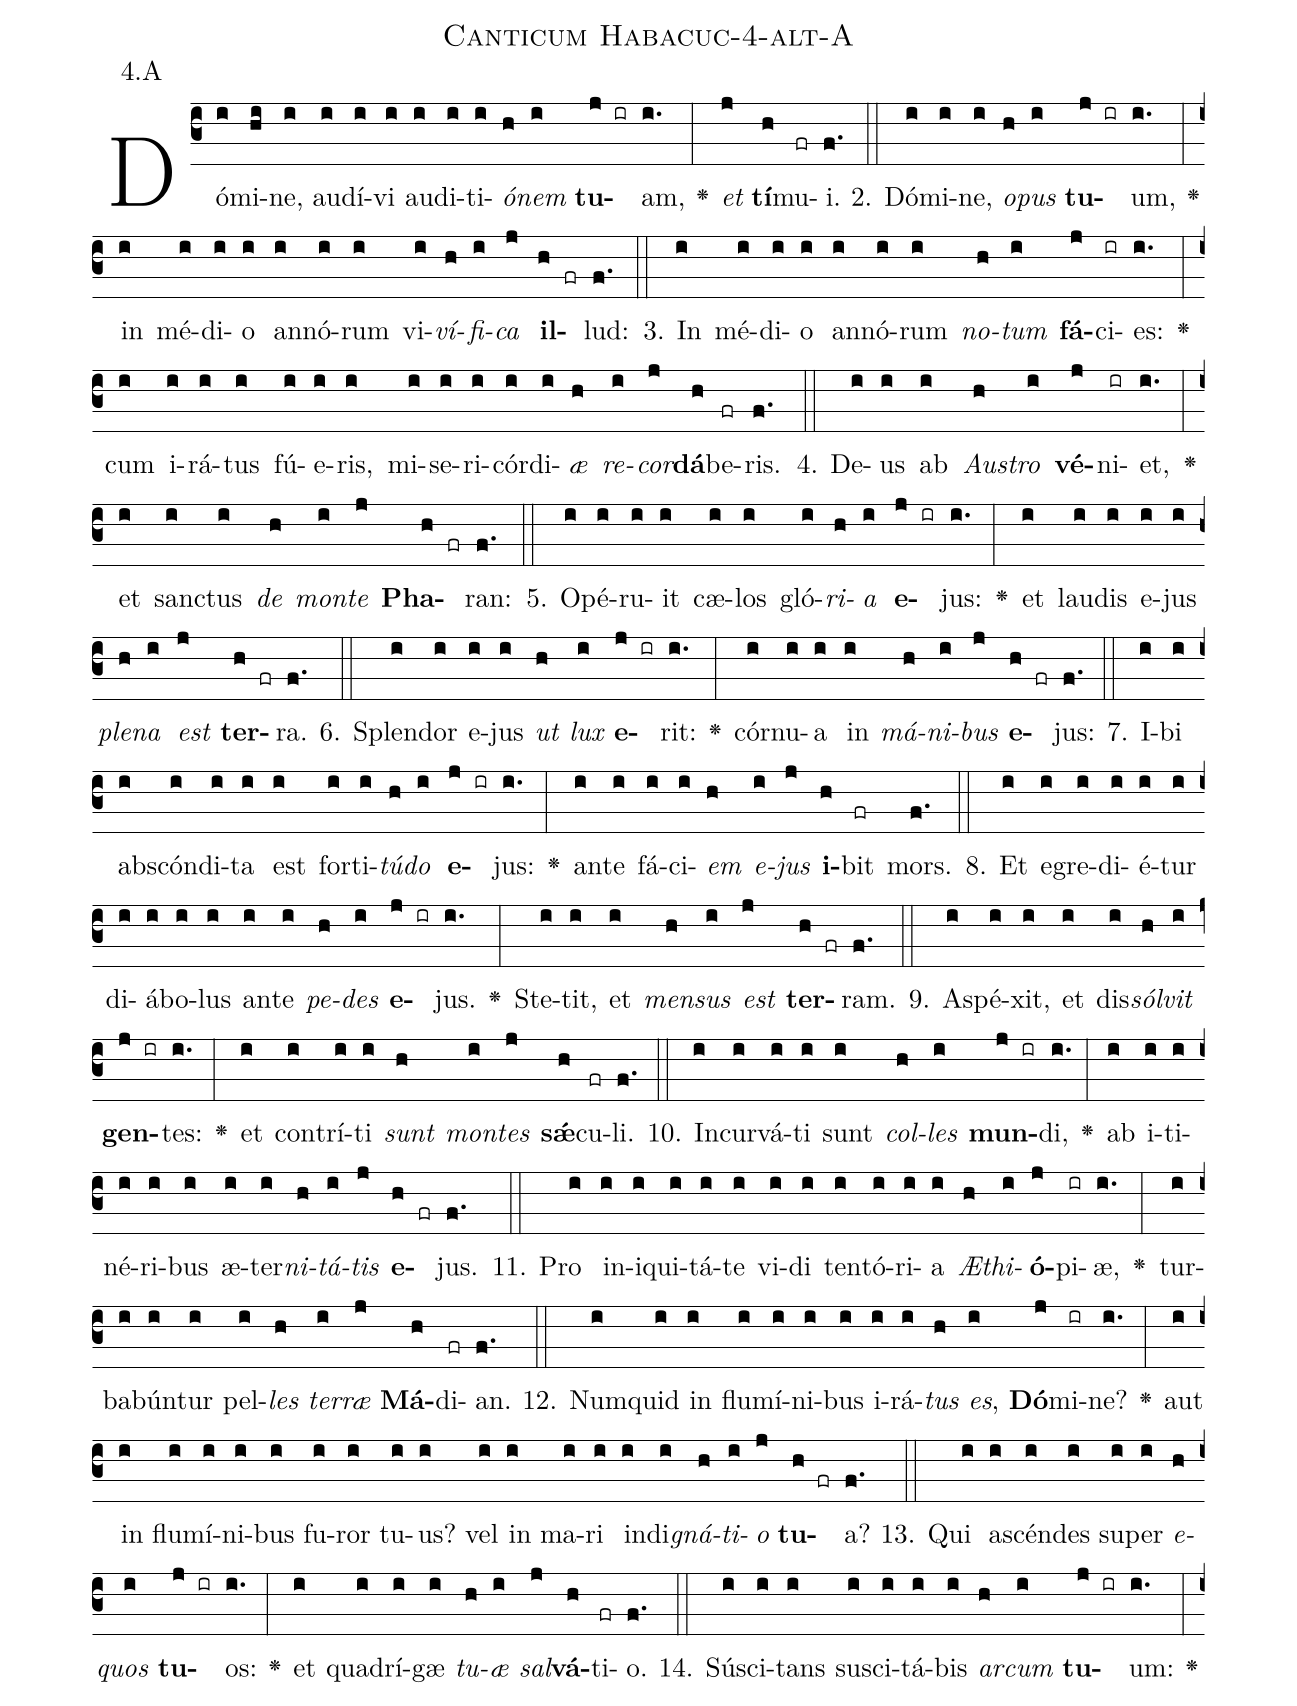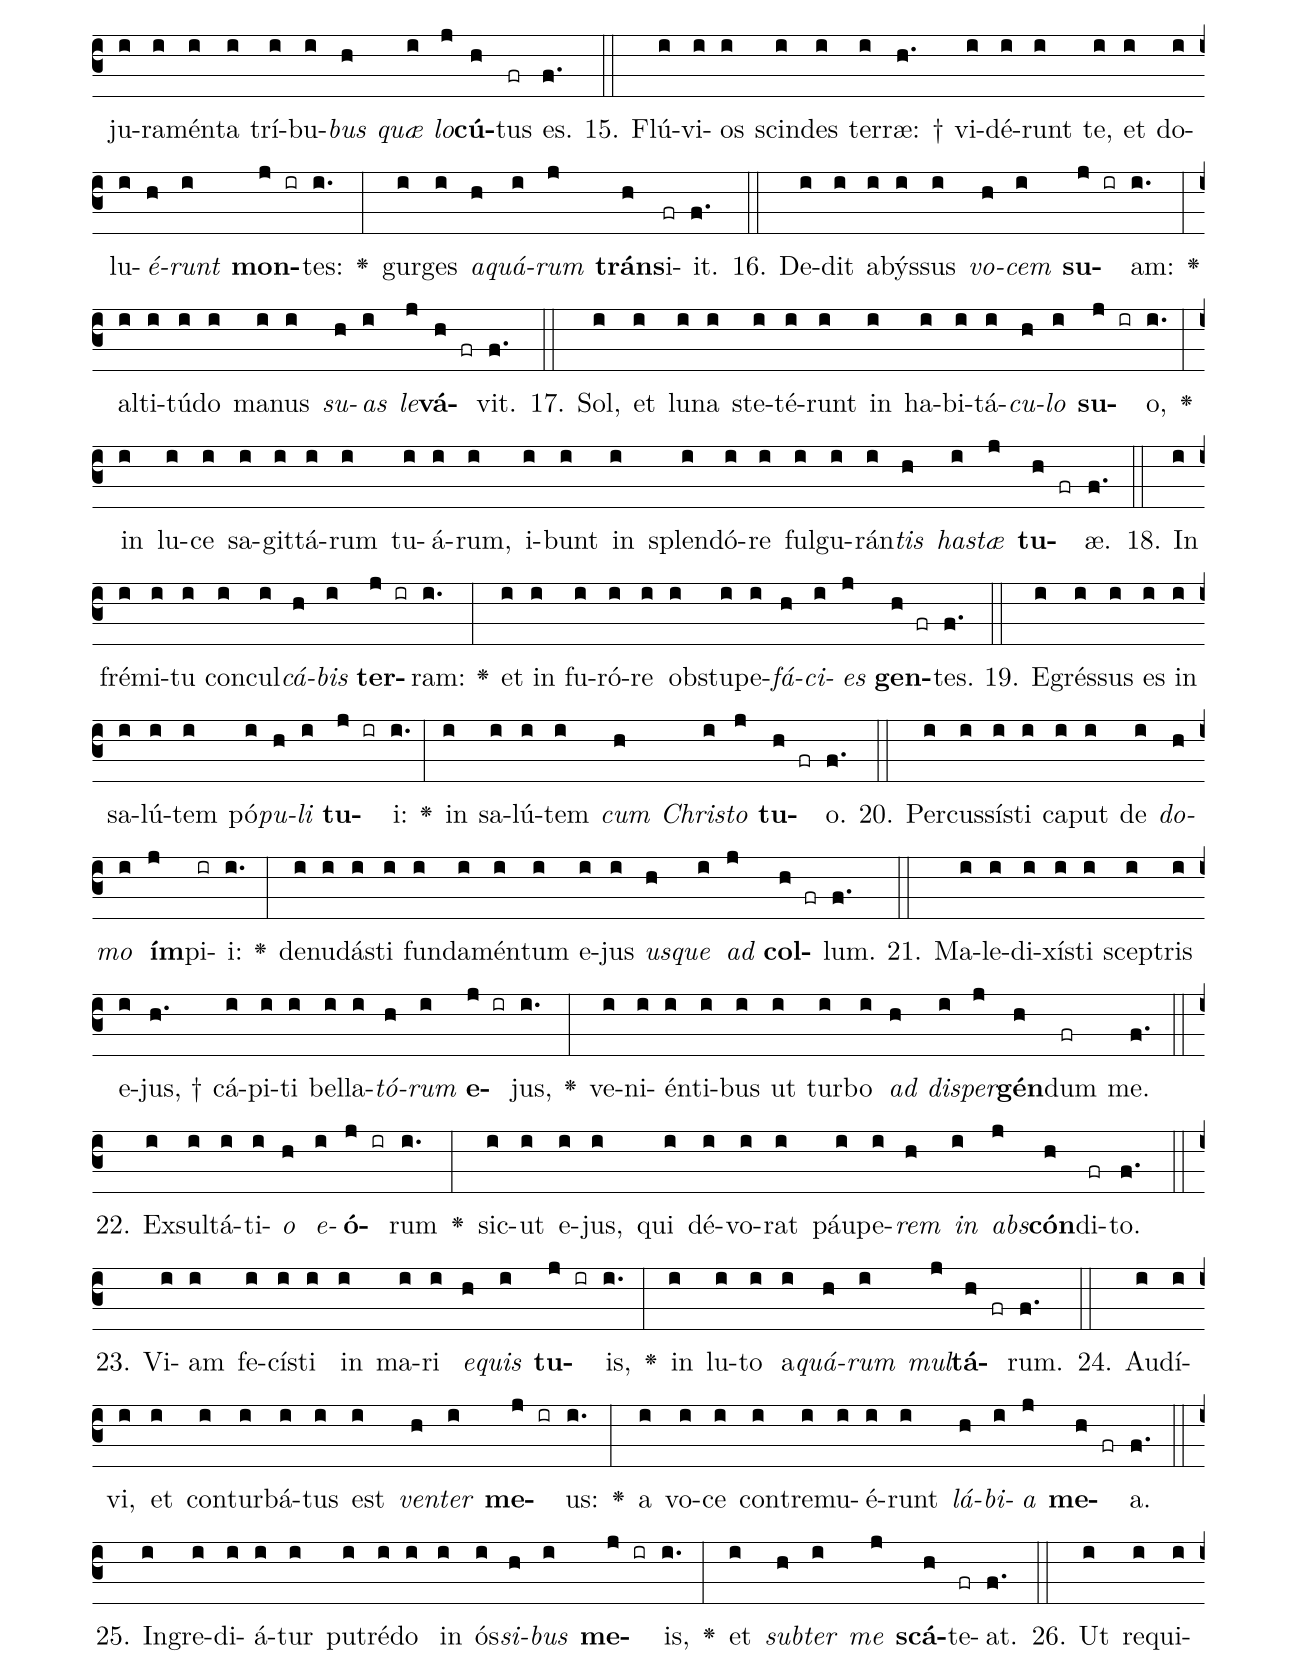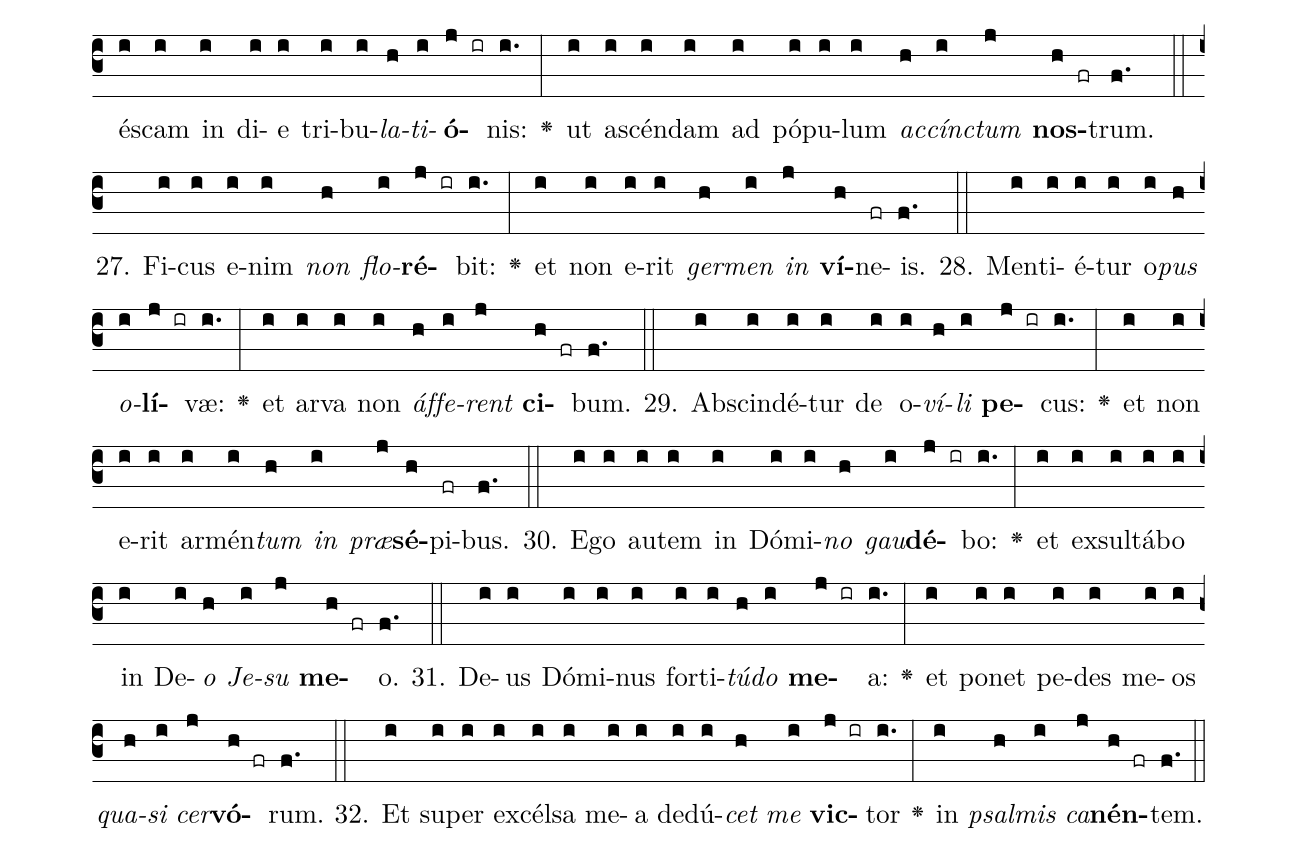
name: Canticum Habacuc-4-alt-A;
annotation: 4.A;
%%
(c3)Dó(i)mi(hi)ne,(i) au(i)dí(i)vi(i) au(i)di(i)ti(i)<i>ó</i>(h)<i>nem</i>(i) <b>tu</b>(j ir)am,(i.) <v>\greheightstar</v>(:) <i>et</i>(j) <b>tí</b>(h)mu(fr)i.(f.) (::)
2. Dó(i)mi(i)ne,(i) <i>o</i>(h)<i>pus</i>(i) <b>tu</b>(j ir)um,(i.) <v>\greheightstar</v>(:) in(i) mé(i)di(i)o(i) an(i)nó(i)rum(i) vi(i)<i>ví</i>(h)<i>fi</i>(i)<i>ca</i>(j) <b>il</b>(h fr)lud:(f.) (::)
3. In(i) mé(i)di(i)o(i) an(i)nó(i)rum(i) <i>no</i>(h)<i>tum</i>(i) <b>fá</b>(j)ci(ir)es:(i.) <v>\greheightstar</v>(:) cum(i) i(i)rá(i)tus(i) fú(i)e(i)ris,(i) mi(i)se(i)ri(i)cór(i)di(i)<i>æ</i>(h) <i>re</i>(i)<i>cor</i>(j)<b>dá</b>(h)be(fr)ris.(f.) (::)
4. De(i)us(i) ab(i) <i>Aus</i>(h)<i>tro</i>(i) <b>vé</b>(j)ni(ir)et,(i.) <v>\greheightstar</v>(:) et(i) sanc(i)tus(i) <i>de</i>(h) <i>mon</i>(i)<i>te</i>(j) <b>Pha</b>(h fr)ran:(f.) (::)
5. O(i)pé(i)ru(i)it(i) cæ(i)los(i) gló(i)<i>ri</i>(h)<i>a</i>(i) <b>e</b>(j ir)jus:(i.) <v>\greheightstar</v>(:) et(i) lau(i)dis(i) e(i)jus(i) <i>ple</i>(h)<i>na</i>(i) <i>est</i>(j) <b>ter</b>(h fr)ra.(f.) (::)
6. Splen(i)dor(i) e(i)jus(i) <i>ut</i>(h) <i>lux</i>(i) <b>e</b>(j ir)rit:(i.) <v>\greheightstar</v>(:) cór(i)nu(i)a(i) in(i) <i>má</i>(h)<i>ni</i>(i)<i>bus</i>(j) <b>e</b>(h fr)jus:(f.) (::)
7. I(i)bi(i) abs(i)cón(i)di(i)ta(i) est(i) for(i)ti(i)<i>tú</i>(h)<i>do</i>(i) <b>e</b>(j ir)jus:(i.) <v>\greheightstar</v>(:) an(i)te(i) fá(i)ci(i)<i>em</i>(h) <i>e</i>(i)<i>jus</i>(j) <b>i</b>(h)bit(fr) mors.(f.) (::)
8. Et(i) e(i)gre(i)di(i)é(i)tur(i) di(i)á(i)bo(i)lus(i) an(i)te(i) <i>pe</i>(h)<i>des</i>(i) <b>e</b>(j ir)jus.(i.) <v>\greheightstar</v>(:) Ste(i)tit,(i) et(i) <i>men</i>(h)<i>sus</i>(i) <i>est</i>(j) <b>ter</b>(h fr)ram.(f.) (::)
9. A(i)spé(i)xit,(i) et(i) dis(i)<i>sól</i>(h)<i>vit</i>(i) <b>gen</b>(j ir)tes:(i.) <v>\greheightstar</v>(:) et(i) con(i)trí(i)ti(i) <i>sunt</i>(h) <i>mon</i>(i)<i>tes</i>(j) <b>sǽ</b>(h)cu(fr)li.(f.) (::)
10. In(i)cur(i)vá(i)ti(i) sunt(i) <i>col</i>(h)<i>les</i>(i) <b>mun</b>(j ir)di,(i.) <v>\greheightstar</v>(:) ab(i) i(i)ti(i)né(i)ri(i)bus(i) æ(i)ter(i)<i>ni</i>(h)<i>tá</i>(i)<i>tis</i>(j) <b>e</b>(h fr)jus.(f.) (::)
11. Pro(i) in(i)i(i)qui(i)tá(i)te(i) vi(i)di(i) ten(i)tó(i)ri(i)a(i) <i>Æ</i>(h)<i>thi</i>(i)<b>ó</b>(j)pi(ir)æ,(i.) <v>\greheightstar</v>(:) tur(i)ba(i)bún(i)tur(i) pel(i)<i>les</i>(h) <i>ter</i>(i)<i>ræ</i>(j) <b>Má</b>(h)di(fr)an.(f.) (::)
12. Num(i)quid(i) in(i) flu(i)mí(i)ni(i)bus(i) i(i)rá(i)<i>tus</i>(h) <i>es</i>,(i) <b>Dó</b>(j)mi(ir)ne?(i.) <v>\greheightstar</v>(:) aut(i) in(i) flu(i)mí(i)ni(i)bus(i) fu(i)ror(i) tu(i)us?(i) vel(i) in(i) ma(i)ri(i) in(i)di(i)<i>gná</i>(h)<i>ti</i>(i)<i>o</i>(j) <b>tu</b>(h fr)a?(f.) (::)
13. Qui(i) a(i)scén(i)des(i) su(i)per(i) <i>e</i>(h)<i>quos</i>(i) <b>tu</b>(j ir)os:(i.) <v>\greheightstar</v>(:) et(i) qua(i)drí(i)gæ(i) <i>tu</i>(h)<i>æ</i>(i) <i>sal</i>(j)<b>vá</b>(h)ti(fr)o.(f.) (::)
14. Sú(i)sci(i)tans(i) su(i)sci(i)tá(i)bis(i) <i>ar</i>(h)<i>cum</i>(i) <b>tu</b>(j ir)um:(i.) <v>\greheightstar</v>(:) ju(i)ra(i)mén(i)ta(i) trí(i)bu(i)<i>bus</i>(h) <i>quæ</i>(i) <i>lo</i>(j)<b>cú</b>(h)tus(fr) es.(f.) (::)
15. Flú(i)vi(i)os(i) scin(i)des(i) ter(i)ræ: †(h.) vi(i)dé(i)runt(i) te,(i) et(i) do(i)lu(i)<i>é</i>(h)<i>runt</i>(i) <b>mon</b>(j ir)tes:(i.) <v>\greheightstar</v>(:) gur(i)ges(i) <i>a</i>(h)<i>quá</i>(i)<i>rum</i>(j) <b>tráns</b>(h)i(fr)it.(f.) (::)
16. De(i)dit(i) a(i)býs(i)sus(i) <i>vo</i>(h)<i>cem</i>(i) <b>su</b>(j ir)am:(i.) <v>\greheightstar</v>(:) al(i)ti(i)tú(i)do(i) ma(i)nus(i) <i>su</i>(h)<i>as</i>(i) <i>le</i>(j)<b>vá</b>(h fr)vit.(f.) (::)
17. Sol,(i) et(i) lu(i)na(i) ste(i)té(i)runt(i) in(i) ha(i)bi(i)tá(i)<i>cu</i>(h)<i>lo</i>(i) <b>su</b>(j ir)o,(i.) <v>\greheightstar</v>(:) in(i) lu(i)ce(i) sa(i)git(i)tá(i)rum(i) tu(i)á(i)rum,(i) i(i)bunt(i) in(i) splen(i)dó(i)re(i) ful(i)gu(i)rán(i)<i>tis</i>(h) <i>has</i>(i)<i>tæ</i>(j) <b>tu</b>(h fr)æ.(f.) (::)
18. In(i) fré(i)mi(i)tu(i) con(i)cul(i)<i>cá</i>(h)<i>bis</i>(i) <b>ter</b>(j ir)ram:(i.) <v>\greheightstar</v>(:) et(i) in(i) fu(i)ró(i)re(i) ob(i)stu(i)pe(i)<i>fá</i>(h)<i>ci</i>(i)<i>es</i>(j) <b>gen</b>(h fr)tes.(f.) (::)
19. E(i)grés(i)sus(i) es(i) in(i) sa(i)lú(i)tem(i) pó(i)<i>pu</i>(h)<i>li</i>(i) <b>tu</b>(j ir)i:(i.) <v>\greheightstar</v>(:) in(i) sa(i)lú(i)tem(i) <i>cum</i>(h) <i>Chris</i>(i)<i>to</i>(j) <b>tu</b>(h fr)o.(f.) (::)
20. Per(i)cus(i)sís(i)ti(i) ca(i)put(i) de(i) <i>do</i>(h)<i>mo</i>(i) <b>ím</b>(j)pi(ir)i:(i.) <v>\greheightstar</v>(:) de(i)nu(i)dás(i)ti(i) fun(i)da(i)mén(i)tum(i) e(i)jus(i) <i>us</i>(h)<i>que</i>(i) <i>ad</i>(j) <b>col</b>(h fr)lum.(f.) (::)
21. Ma(i)le(i)di(i)xís(i)ti(i) scep(i)tris(i) e(i)jus, †(h.) cá(i)pi(i)ti(i) bel(i)la(i)<i>tó</i>(h)<i>rum</i>(i) <b>e</b>(j ir)jus,(i.) <v>\greheightstar</v>(:) ve(i)ni(i)én(i)ti(i)bus(i) ut(i) tur(i)bo(i) <i>ad</i>(h) <i>di</i>(i)<i>sper</i>(j)<b>gén</b>(h)dum(fr) me.(f.) (::)
22. Ex(i)sul(i)tá(i)ti(i)<i>o</i>(h) <i>e</i>(i)<b>ó</b>(j ir)rum(i.) <v>\greheightstar</v>(:) sic(i)ut(i) e(i)jus,(i) qui(i) dé(i)vo(i)rat(i) páu(i)pe(i)<i>rem</i>(h) <i>in</i>(i) <i>abs</i>(j)<b>cón</b>(h)di(fr)to.(f.) (::)
23. Vi(i)am(i) fe(i)cís(i)ti(i) in(i) ma(i)ri(i) <i>e</i>(h)<i>quis</i>(i) <b>tu</b>(j ir)is,(i.) <v>\greheightstar</v>(:) in(i) lu(i)to(i) a(i)<i>quá</i>(h)<i>rum</i>(i) <i>mul</i>(j)<b>tá</b>(h fr)rum.(f.) (::)
24. Au(i)dí(i)vi,(i) et(i) con(i)tur(i)bá(i)tus(i) est(i) <i>ven</i>(h)<i>ter</i>(i) <b>me</b>(j ir)us:(i.) <v>\greheightstar</v>(:) a(i) vo(i)ce(i) con(i)tre(i)mu(i)é(i)runt(i) <i>lá</i>(h)<i>bi</i>(i)<i>a</i>(j) <b>me</b>(h fr)a.(f.) (::)
25. In(i)gre(i)di(i)á(i)tur(i) pu(i)tré(i)do(i) in(i) ós(i)<i>si</i>(h)<i>bus</i>(i) <b>me</b>(j ir)is,(i.) <v>\greheightstar</v>(:) et(i) <i>sub</i>(h)<i>ter</i>(i) <i>me</i>(j) <b>scá</b>(h)te(fr)at.(f.) (::)
26. Ut(i) re(i)qui(i)és(i)cam(i) in(i) di(i)e(i) tri(i)bu(i)<i>la</i>(h)<i>ti</i>(i)<b>ó</b>(j ir)nis:(i.) <v>\greheightstar</v>(:) ut(i) a(i)scén(i)dam(i) ad(i) pó(i)pu(i)lum(i) <i>ac</i>(h)<i>cínc</i>(i)<i>tum</i>(j) <b>nos</b>(h fr)trum.(f.) (::)
27. Fi(i)cus(i) e(i)nim(i) <i>non</i>(h) <i>flo</i>(i)<b>ré</b>(j ir)bit:(i.) <v>\greheightstar</v>(:) et(i) non(i) e(i)rit(i) <i>ger</i>(h)<i>men</i>(i) <i>in</i>(j) <b>ví</b>(h)ne(fr)is.(f.) (::)
28. Men(i)ti(i)é(i)tur(i) o(i)<i>pus</i>(h) <i>o</i>(i)<b>lí</b>(j ir)væ:(i.) <v>\greheightstar</v>(:) et(i) ar(i)va(i) non(i) <i>áf</i>(h)<i>fe</i>(i)<i>rent</i>(j) <b>ci</b>(h fr)bum.(f.) (::)
29. Ab(i)scin(i)dé(i)tur(i) de(i) o(i)<i>ví</i>(h)<i>li</i>(i) <b>pe</b>(j ir)cus:(i.) <v>\greheightstar</v>(:) et(i) non(i) e(i)rit(i) ar(i)mén(i)<i>tum</i>(h) <i>in</i>(i) <i>præ</i>(j)<b>sé</b>(h)pi(fr)bus.(f.) (::)
30. E(i)go(i) au(i)tem(i) in(i) Dó(i)mi(i)<i>no</i>(h) <i>gau</i>(i)<b>dé</b>(j ir)bo:(i.) <v>\greheightstar</v>(:) et(i) ex(i)sul(i)tá(i)bo(i) in(i) De(i)<i>o</i>(h) <i>Je</i>(i)<i>su</i>(j) <b>me</b>(h fr)o.(f.) (::)
31. De(i)us(i) Dó(i)mi(i)nus(i) for(i)ti(i)<i>tú</i>(h)<i>do</i>(i) <b>me</b>(j ir)a:(i.) <v>\greheightstar</v>(:) et(i) po(i)net(i) pe(i)des(i) me(i)os(i) <i>qua</i>(h)<i>si</i>(i) <i>cer</i>(j)<b>vó</b>(h fr)rum.(f.) (::)
32. Et(i) su(i)per(i) ex(i)cél(i)sa(i) me(i)a(i) de(i)dú(i)<i>cet</i>(h) <i>me</i>(i) <b>vic</b>(j ir)tor(i.) <v>\greheightstar</v>(:) in(i) <i>psal</i>(h)<i>mis</i>(i) <i>ca</i>(j)<b>nén</b>(h fr)tem.(f.) (::)
